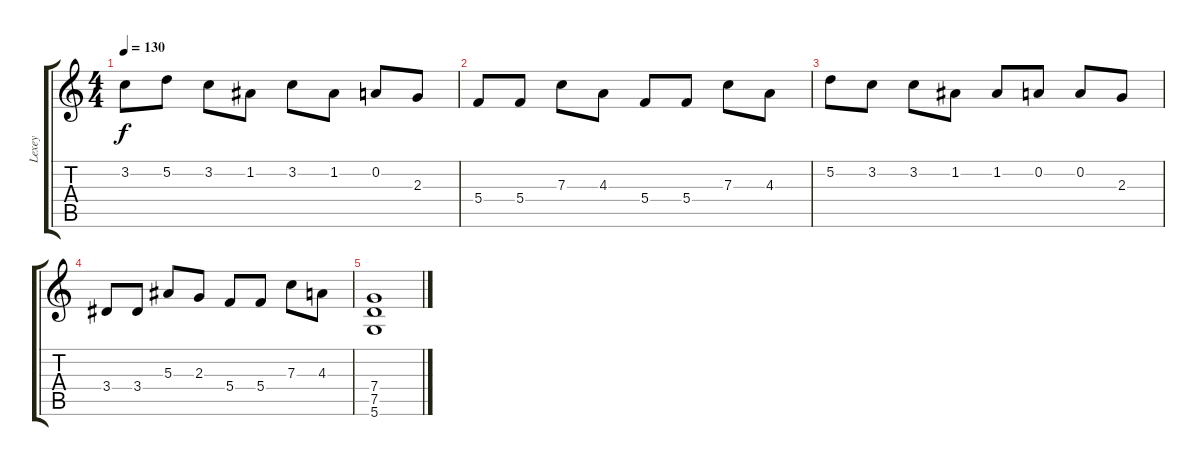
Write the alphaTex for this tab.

\track ("Lexey" "Lexey") {instrument distortionguitar bank 3}
\staff {score tabs}
\tuning (D4 A3 F3 C3 G2 D2) {hide}
\ts (4 4)
\tempo 130
\clef g2
\ks c
3.2.8{dy f} 5.2.8 3.2.8 1.2.8 3.2.8 1.2.8 0.2.8 2.3.8 |
5.4.8 5.4.8 7.3.8 4.3.8 5.4.8 5.4.8 7.3.8 4.3.8 |
5.2.8 3.2.8 3.2.8 1.2.8 1.2.8 0.2.8 0.2.8 2.3.8 |
3.4.8 3.4.8 5.3.8 2.3.8 5.4.8 5.4.8 7.3.8 4.3.8 |
(7.4 7.5 5.6).1
